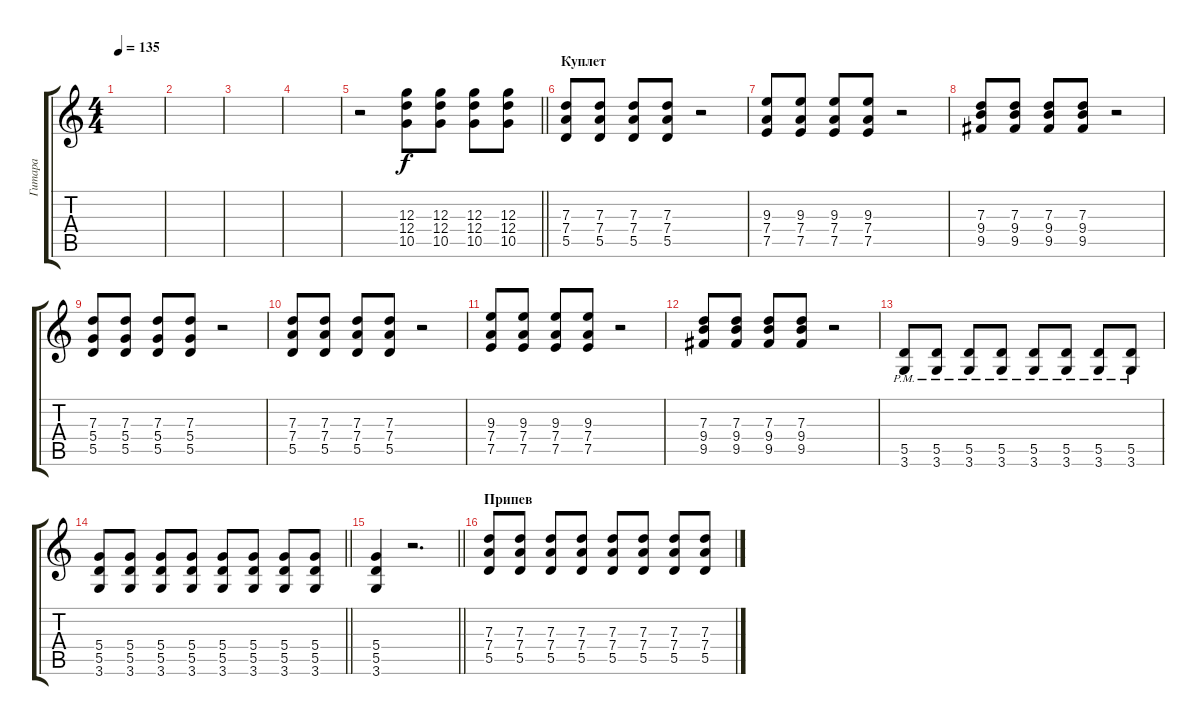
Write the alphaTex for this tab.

\track ("Гитара" "Гитара") {instrument distortionguitar}
\staff {score tabs}
\tuning (E4 B3 G3 D3 A2 E2) {hide}
\ts (4 4)
\tempo 135
\clef g2
\ks c
|
|
|
|
\barLineRight lightlight
r.2 (12.3 12.4 10.5).8 (12.3 12.4 10.5).8 (12.3 12.4 10.5).8 (12.3 12.4 10.5).8 |
\section ("" "Куплет")
(7.3 7.4 5.5).8 (7.3 7.4 5.5).8 (7.3 7.4 5.5).8 (7.3 7.4 5.5).8 r.2 |
(9.3 7.4 7.5).8 (9.3 7.4 7.5).8 (9.3 7.4 7.5).8 (9.3 7.4 7.5).8 r.2 |
(7.3 9.4 9.5).8 (7.3 9.4 9.5).8 (7.3 9.4 9.5).8 (7.3 9.4 9.5).8 r.2 |
(7.3 5.4 5.5).8 (7.3 5.4 5.5).8 (7.3 5.4 5.5).8 (7.3 5.4 5.5).8 r.2 |
(7.3 7.4 5.5).8 (7.3 7.4 5.5).8 (7.3 7.4 5.5).8 (7.3 7.4 5.5).8 r.2 |
(9.3 7.4 7.5).8 (9.3 7.4 7.5).8 (9.3 7.4 7.5).8 (9.3 7.4 7.5).8 r.2 |
(7.3 9.4 9.5).8 (7.3 9.4 9.5).8 (7.3 9.4 9.5).8 (7.3 9.4 9.5).8 r.2 |
(5.5{pm} 3.6{pm}).8 (5.5{pm} 3.6{pm}).8 (5.5{pm} 3.6{pm}).8 (5.5{pm} 3.6{pm}).8 (5.5{pm} 3.6{pm}).8 (5.5{pm} 3.6{pm}).8 (5.5{pm} 3.6{pm}).8 (5.5{pm} 3.6{pm}).8 |
\barLineRight lightlight
(5.4 5.5 3.6).8 (5.4 5.5 3.6).8 (5.4 5.5 3.6).8 (5.4 5.5 3.6).8 (5.4 5.5 3.6).8 (5.4 5.5 3.6).8 (5.4 5.5 3.6).8 (5.4 5.5 3.6).8 |
\barLineRight lightlight
(5.4 5.5 3.6).4 r.2{d} |
\section ("" "Припев")
(7.3 7.4 5.5).8 (7.3 7.4 5.5).8 (7.3 7.4 5.5).8 (7.3 7.4 5.5).8 (7.3 7.4 5.5).8 (7.3 7.4 5.5).8 (7.3 7.4 5.5).8 (7.3 7.4 5.5).8
